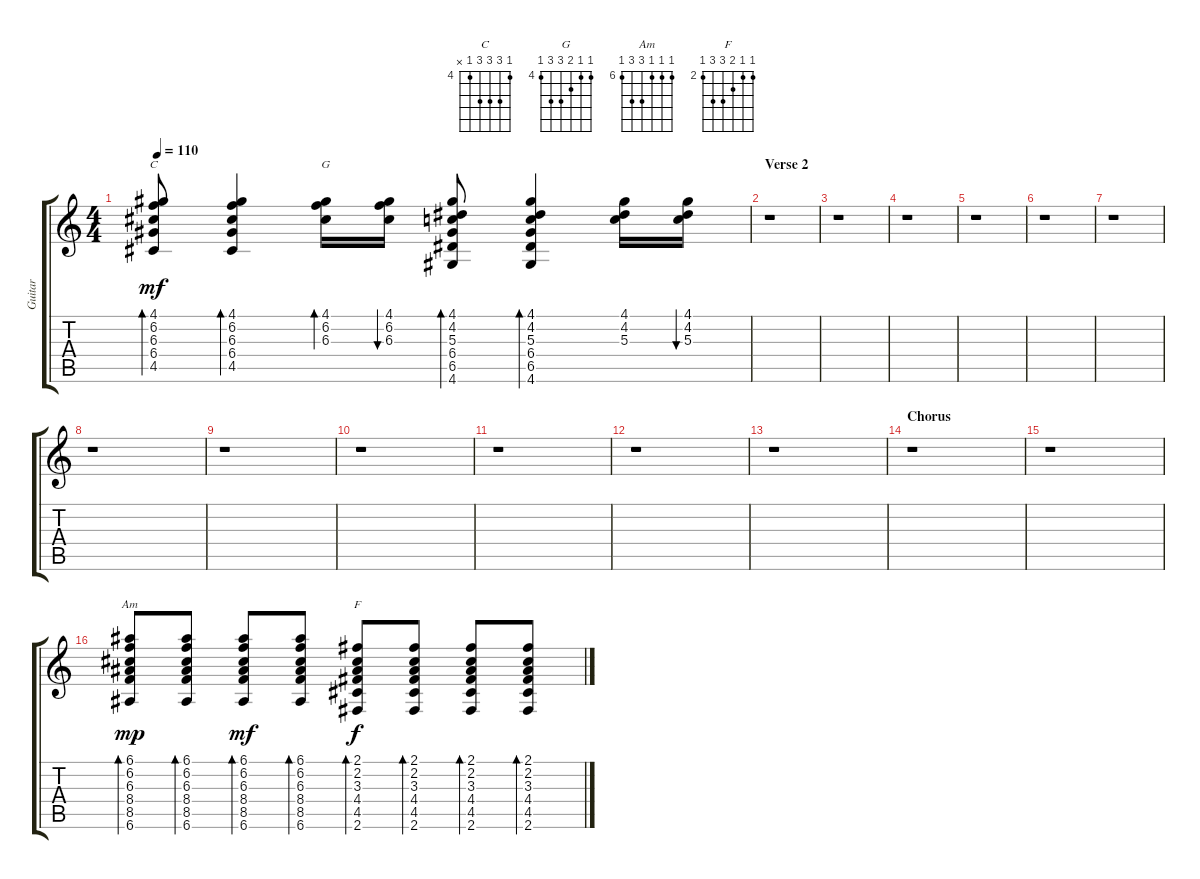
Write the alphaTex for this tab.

\track ("Guitar" "Guitar") {instrument acousticguitarsteel}
\staff {score tabs}
\tuning (E4 B3 G3 D3 A2 E2) {hide}
\chord ("C" 4 6 6 6 4 x) {firstfret 4}
\chord ("G" 4 4 5 6 6 4) {firstfret 4}
\chord ("Am" 6 6 6 8 8 6) {firstfret 6}
\chord ("F" 2 2 3 4 4 2) {firstfret 2}
\ts (4 4)
\tempo 110
\clef g2
\ks c
(4.1 6.2 6.3 6.4 4.5).8{bd 60 ch "C" dy mf} (4.1 6.2 6.3 6.4 4.5).4{bd 60} (4.1 6.2 6.3).16{bd 60 ch "G"} (4.1 6.2 6.3).16{bu 60} (4.1 4.2 5.3 6.4 6.5 4.6).8{bd 60} (4.1 4.2 5.3 6.4 6.5 4.6).4{bd 60} (4.1 4.2 5.3).16 (4.1 4.2 5.3).16{bu 60} |
\section ("" "Verse 2")
r.1 |
r.1 |
r.1 |
r.1 |
r.1 |
r.1 |
r.1 |
r.1 |
r.1 |
r.1 |
r.1 |
r.1 |
\section ("" "Chorus")
r.1 |
r.1 |
(6.1 6.2 6.3 8.4 8.5 6.6).8{bd 30 ch "Am" dy mp} (6.1 6.2 6.3 8.4 8.5 6.6).8{bd 30} (6.1 6.2 6.3 8.4 8.5 6.6).8{bd 30 dy mf} (6.1 6.2 6.3 8.4 8.5 6.6).8{bd 30} (2.1 2.2 3.3 4.4 4.5 2.6).8{bd 30 ch "F" dy f} (2.1 2.2 3.3 4.4 4.5 2.6).8{bd 30} (2.1 2.2 3.3 4.4 4.5 2.6).8{bd 30} (2.1 2.2 3.3 4.4 4.5 2.6).8{bd 30}
